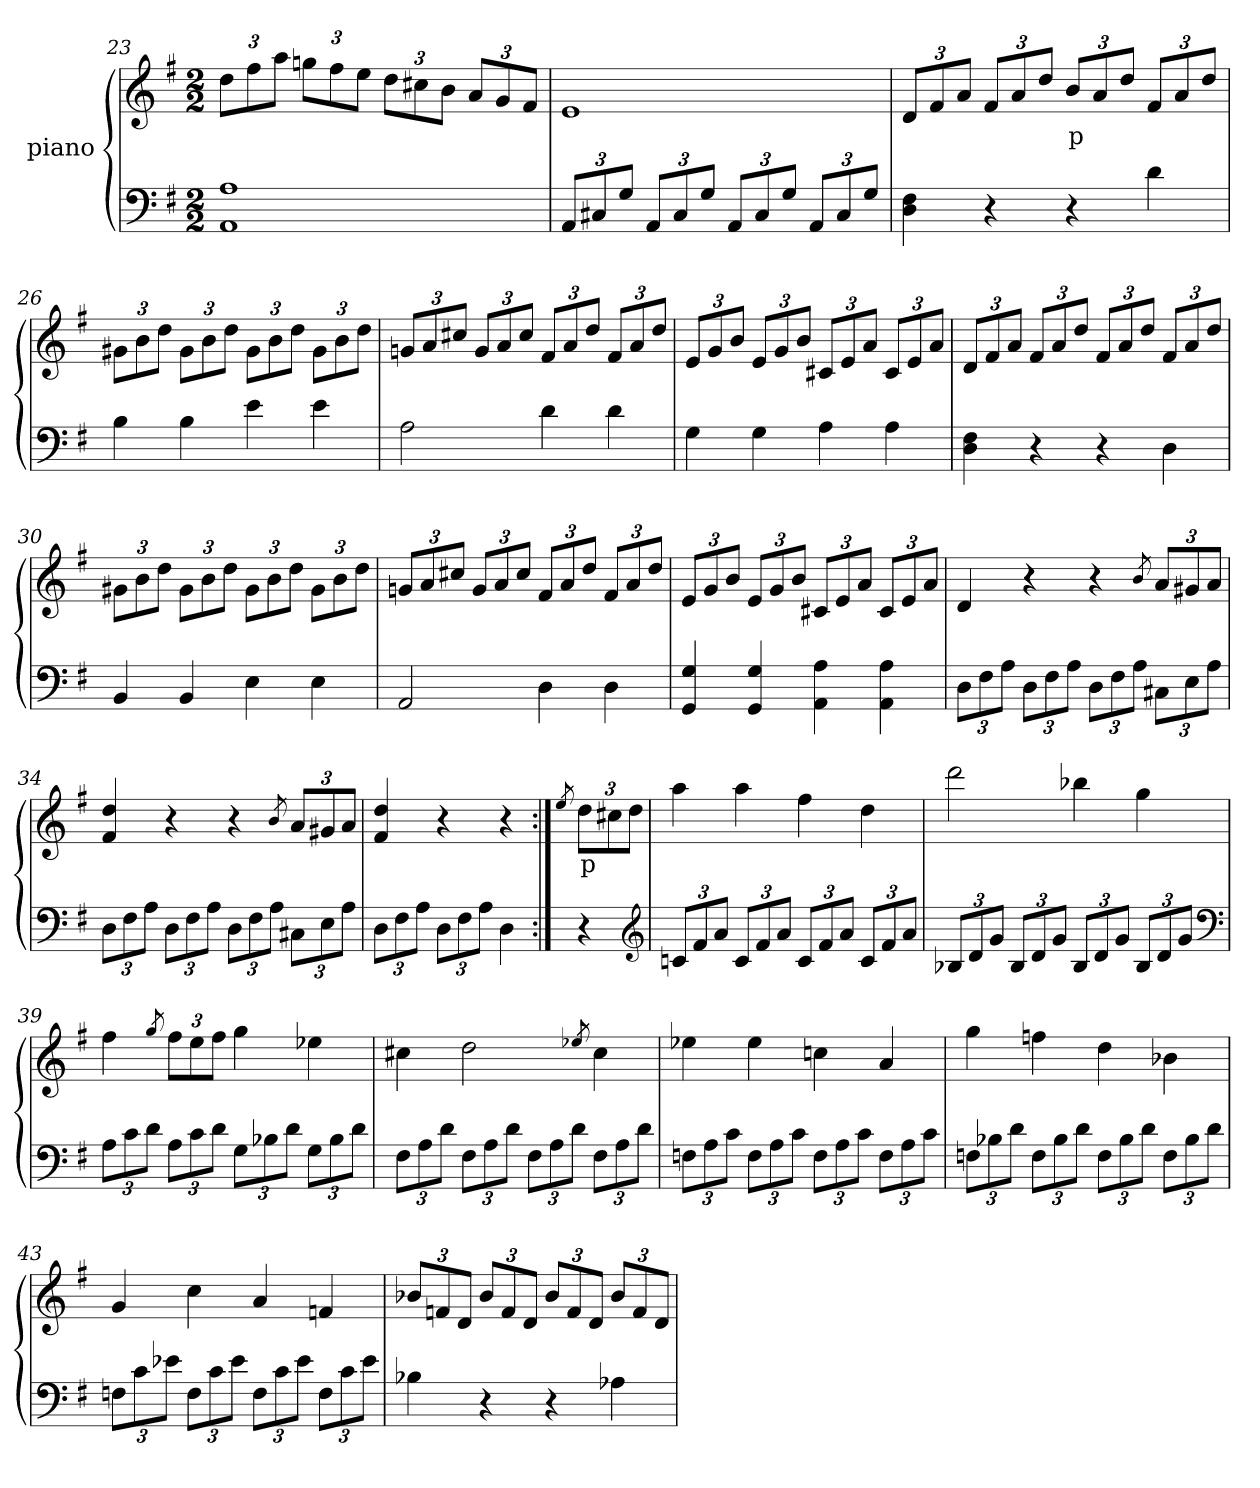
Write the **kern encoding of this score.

**kern	**kern	**text
*part2	*part1	*part1
*staff2	*staff1	*staff1
*I"piano	*I"piano	*
*clefF4	*clefG2	*
*k[f#]	*k[f#]	*
*G:	*G:	*
*M2/2	*M2/2	*
=23	=23	=23
1AA 1A	12dd\L	.
.	12ff#\	.
.	12aa\J	.
.	12ggn\L	.
.	12ff#\	.
.	12ee\J	.
.	12dd\L	.
.	12cc#X\	.
.	12b\J	.
.	12a/L	.
.	12g/	.
.	12f#/J	.
=24	=24	=24
12AA/L	1e	.
12C#X/	.	.
12G/J	.	.
12AA/L	.	.
12C#/	.	.
12G/J	.	.
12AA/L	.	.
12C#/	.	.
12G/J	.	.
12AA/L	.	.
12C#/	.	.
12G/J	.	.
=25	=25	=25
4D\ 4F#\	12d/L	.
.	12f#/	.
.	12a/J	.
4r	12f#/L	.
.	12a/	.
.	12dd/J	.
4r	12b/L	p
.	12a/	.
.	12dd/J	.
4d\	12f#/L	.
.	12a/	.
.	12dd/J	.
=26	=26	=26
4B\	12g#X\L	.
.	12b\	.
.	12dd\J	.
4B\	12g#\L	.
.	12b\	.
.	12dd\J	.
4e\	12g#\L	.
.	12b\	.
.	12dd\J	.
4e\	12g#\L	.
.	12b\	.
.	12dd\J	.
=27	=27	=27
2A\	12gn/L	.
.	12a/	.
.	12cc#X/J	.
.	12g/L	.
.	12a/	.
.	12cc#/J	.
4d\	12f#/L	.
.	12a/	.
.	12dd/J	.
4d\	12f#/L	.
.	12a/	.
.	12dd/J	.
=28	=28	=28
4G\	12e/L	.
.	12g/	.
.	12b/J	.
4G\	12e/L	.
.	12g/	.
.	12b/J	.
4A\	12c#X/L	.
.	12e/	.
.	12a/J	.
4A\	12c#/L	.
.	12e/	.
.	12a/J	.
=29	=29	=29
4D\ 4F#\	12d/L	.
.	12f#/	.
.	12a/J	.
4r	12f#/L	.
.	12a/	.
.	12dd/J	.
4r	12f#/L	.
.	12a/	.
.	12dd/J	.
4D\	12f#/L	.
.	12a/	.
.	12dd/J	.
=30	=30	=30
4BB/	12g#X\L	.
.	12b\	.
.	12dd\J	.
4BB/	12g#\L	.
.	12b\	.
.	12dd\J	.
4E\	12g#\L	.
.	12b\	.
.	12dd\J	.
4E\	12g#\L	.
.	12b\	.
.	12dd\J	.
=31	=31	=31
2AA/	12gn/L	.
.	12a/	.
.	12cc#X/J	.
.	12g/L	.
.	12a/	.
.	12cc#/J	.
4D\	12f#/L	.
.	12a/	.
.	12dd/J	.
4D\	12f#/L	.
.	12a/	.
.	12dd/J	.
=32	=32	=32
4GG/ 4G/	12e/L	.
.	12g/	.
.	12b/J	.
4GG/ 4G/	12e/L	.
.	12g/	.
.	12b/J	.
4AA\ 4A\	12c#X/L	.
.	12e/	.
.	12a/J	.
4AA\ 4A\	12c#/L	.
.	12e/	.
.	12a/J	.
=33	=33	=33
12D\L	4d/	.
12F#\	.	.
12A\J	.	.
12D\L	4r	.
12F#\	.	.
12A\J	.	.
12D\L	4r	.
12F#\	.	.
12A\J	.	.
.	8qb/	.
12C#X\L	12a/L	.
12E\	12g#X/	.
12A\J	12a/J	.
=34	=34	=34
12D\L	4f#/ 4dd/	.
12F#\	.	.
12A\J	.	.
12D\L	4r	.
12F#\	.	.
12A\J	.	.
12D\L	4r	.
12F#\	.	.
12A\J	.	.
.	8qb/	.
12C#X\L	12a/L	.
12E\	12g#X/	.
12A\J	12a/J	.
=35	=35	=35
12D\L	4f#/ 4dd/	.
12F#\	.	.
12A\J	.	.
12D\L	4r	.
12F#\	.	.
12A\J	.	.
4D\	4r	.
=36:|!	=36:|!	=36:|!
.	8qee/	.
4r	12dd\L	p
.	12cc#X\	.
.	12dd\J	.
*clefG2	*	*
=37	=37	=37
12cn/L	4aa\	.
12f#/	.	.
12a/J	.	.
12c/L	4aa\	.
12f#/	.	.
12a/J	.	.
12c/L	4ff#\	.
12f#/	.	.
12a/J	.	.
12c/L	4dd\	.
12f#/	.	.
12a/J	.	.
=38	=38	=38
12B-X/L	2ddd\	.
12d/	.	.
12g/J	.	.
12B-/L	.	.
12d/	.	.
12g/J	.	.
12B-/L	4bb-X\	.
12d/	.	.
12g/J	.	.
12B-/L	4gg\	.
12d/	.	.
12g/J	.	.
*clefF4	*	*
=39	=39	=39
12A\L	4ff#\	.
12c\	.	.
12d\J	.	.
.	8qgg/	.
12A\L	12ff#\L	.
12c\	12ee\	.
12d\J	12ff#\J	.
12G\L	4gg\	.
12B-X\	.	.
12d\J	.	.
12G\L	4ee-X\	.
12B-\	.	.
12d\J	.	.
=40	=40	=40
12F#\L	4cc#X\	.
12A\	.	.
12d\J	.	.
12F#\L	2dd\	.
12A\	.	.
12d\J	.	.
12F#\L	.	.
12A\	.	.
12d\J	.	.
.	8qee-X/	.
12F#\L	4cc#\	.
12A\	.	.
12d\J	.	.
=41	=41	=41
12Fn\L	4ee-X\	.
12A\	.	.
12c\J	.	.
12F\L	4ee-\	.
12A\	.	.
12c\J	.	.
12F\L	4ccn\	.
12A\	.	.
12c\J	.	.
12F\L	4a/	.
12A\	.	.
12c\J	.	.
=42	=42	=42
12Fn\L	4gg\	.
12B-X\	.	.
12d\J	.	.
12F\L	4ffn\	.
12B-\	.	.
12d\J	.	.
12F\L	4dd\	.
12B-\	.	.
12d\J	.	.
12F\L	4b-X\	.
12B-\	.	.
12d\J	.	.
=43	=43	=43
12Fn\L	4g/	.
12c\	.	.
12e-X\J	.	.
12F\L	4cc\	.
12c\	.	.
12e-\J	.	.
12F\L	4a/	.
12c\	.	.
12e-\J	.	.
12F\L	4fn/	.
12c\	.	.
12e-\J	.	.
=44	=44	=44
4B-X\	12b-X/L	.
.	12fn/	.
.	12d/J	.
4r	12b-/L	.
.	12f/	.
.	12d/J	.
4r	12b-/L	.
.	12f/	.
.	12d/J	.
4A-X\	12b-/L	.
.	12f/	.
.	12d/J	.
=	=	=
*-	*-	*-
